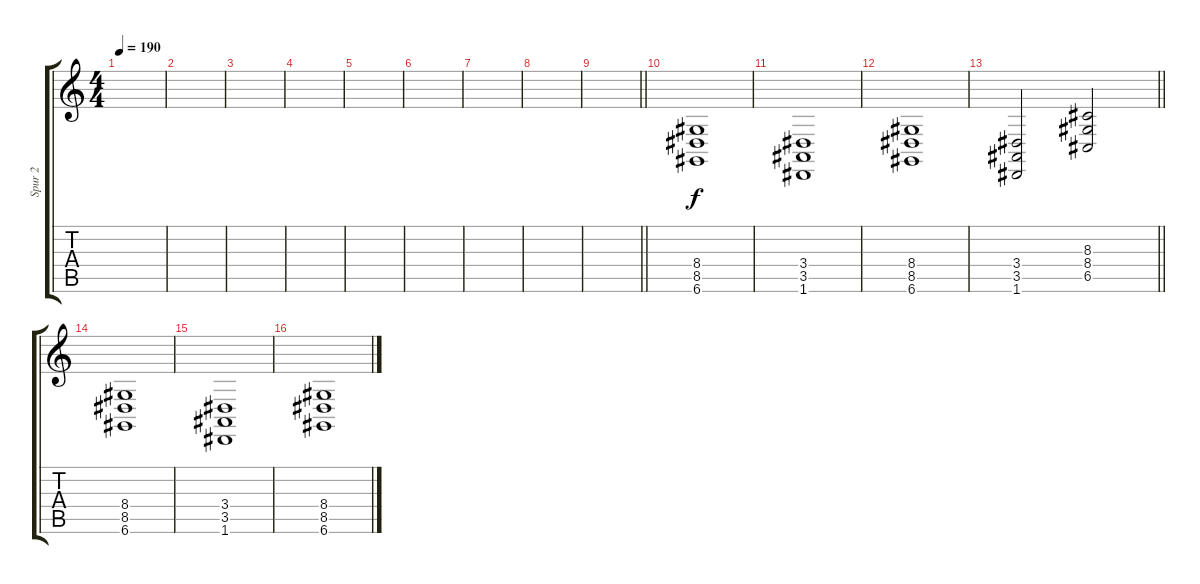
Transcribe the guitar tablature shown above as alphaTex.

\track ("Spur 2" "Spur 2") {instrument stringensemble1}
\staff {score tabs}
\tuning (D4 A3 F3 C3 G2 D2) {hide}
\ts (4 4)
\tempo 190
\clef g2
\ks c
|
|
|
|
|
|
|
|
\barLineRight lightlight
|
(8.4 8.5 6.6).1 |
(3.4 3.5 1.6).1 |
(8.4 8.5 6.6).1 |
\barLineRight lightlight
(3.4 3.5 1.6).2 (8.3 8.4 6.5).2 |
(8.4 8.5 6.6).1 |
(3.4 3.5 1.6).1 |
(8.4 8.5 6.6).1
